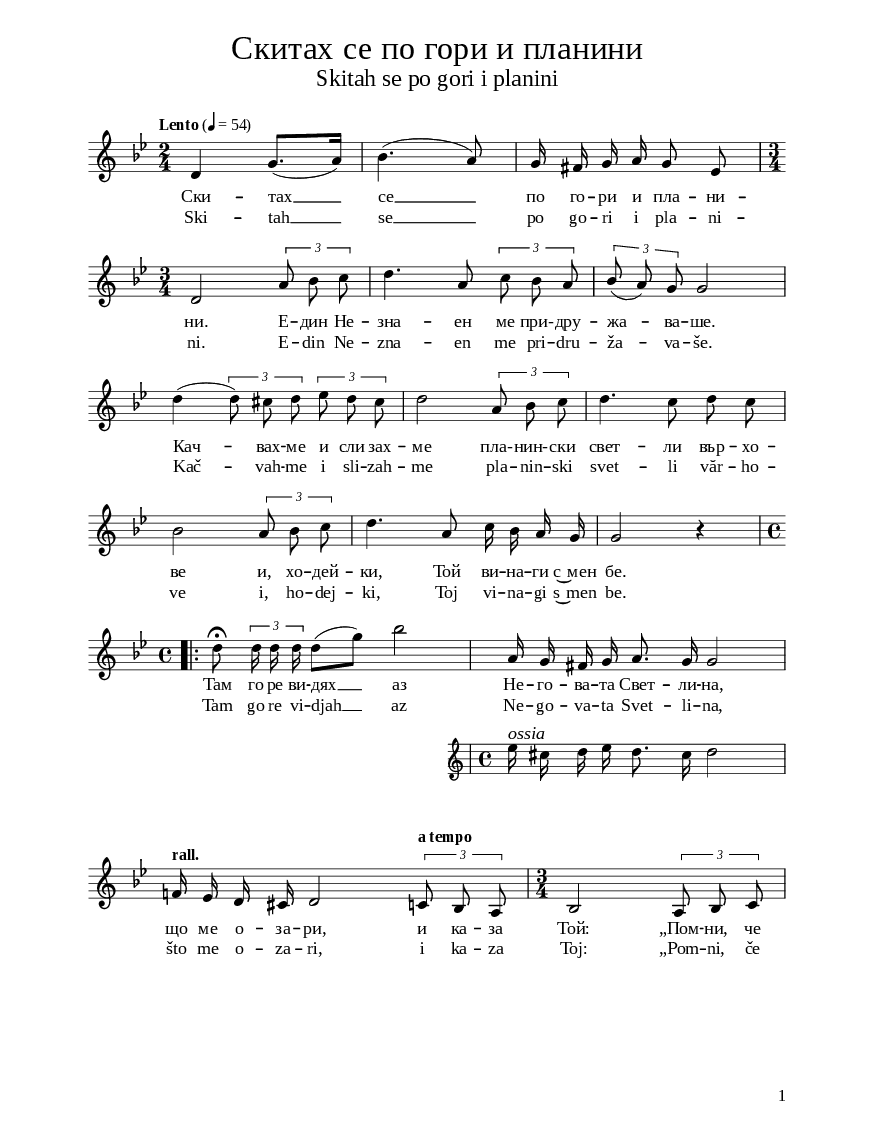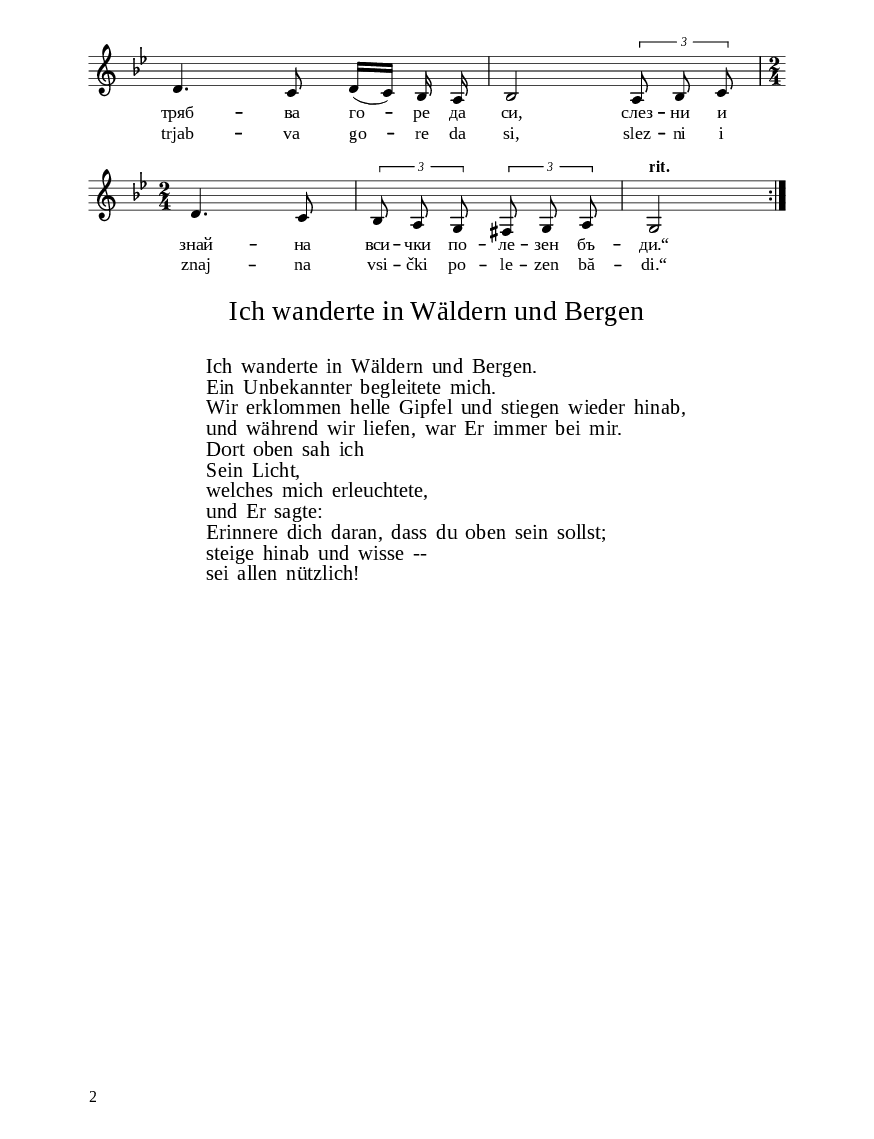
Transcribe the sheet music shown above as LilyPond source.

\version "2.24.1"

\include "include/globals.ily"

\bookpart {
  \label #'ref133
  \tocItem \markup "Скитах се по гори и планини – Skitah se po gori i planini"
  \include "include/bookpart-paper.ily"
  \score {
    \include "include/score-layout.ily"


    \new Voice \relative c' {
      \clef treble
      \key g \minor
      \time 2/4
      \tempoFunc "Lento" 4 "54"
      \autoBeamOff
      d4  g8. (  [a16] ) | % 2
      bes4. (  a8 ) | % 3
      g16  fis16  g16  a16  g8
      es8 \break | % 4
      \time 3/4  | % 4
      d2
      \tupletUp \times 2/3  {
        a'8   bes8  c8
      }
      | % 5
      d4.  a8
      \times 2/3  {
        c8   bes8  a8
      }
      | % 6

      \times 2/3  {
        \stemUp bes8 (   a8 )  g8
      } \stemNeutral
      g2 \break | % 7
      d'4 (
      \times 2/3  {
        d8 )   cis8  d8
      }

      \times 2/3  {
        es8   d8  cis8
      }
      | % 8
      d2
      \times 2/3  {
        a8   bes8  c8
      }
      | % 9
      d4.  c8  d8  c8 \break
      |
      bes2
      \times 2/3  {
        a8   bes8  c8
      }
      | % 11
      d4.  a8  c16  bes16
      a16  g16 | % 12
      g2 r4 \break \repeat volta 2 {
        | % 13
        \time 4/4  | % 13
        d'8 ^\fermata
        \times 2/3  {
          d16  d16  d16 ]
        }
        d8 ( [  g8 ) ]  bes2 | % 14
        <<
         

          \new Staff { \autoBeamOff e,16 ^\markup { \large \italic "ossia"} cis d e d8. cis16 d2 } |
 {
            a16  g16  fis16  g16 a8.  g16  g2
          }
        >>
        \break | % 15

        \tempo "rall." f!16 es16
        d16  cis16  d2
        \times 2/3  {
          \tempo "a tempo" c8 bes8
          a8
        }
        | % 16
        \time 3/4  | % 16
        bes2
        \times 2/3  {
          a8  bes8  c8
        }
        \break | % 17
        d4.  c8  d16 ( [  c16
        ) ]  bes16  a16 | % 18
        bes2
        \times 2/3  {
          a8   bes8  c8
        } \time 2/4 \break | % 19
        d4.  c8 |
        \times 2/3  {
          bes8   a8  g8
        }
        \times 2/3  {
          fis8   g8    a8
        } |
        \tempo "rit." g2

      }
    }

    \addlyrics {
      Ски -- тах __  се __  по го -- ри
      и пла -- ни -- ни. Е -- дин Не --
      зна -- ен ме "при-" -- дру -- жа  --
      ва -- ше. Кач -- вах -- ме и сли
      -- зах -- ме "пла-" -- "нин-" -- ски свет --
      ли вър -- хо -- ве и, хо -- дей --
      ки, Той ви -- на -- ги с~мен бе.
      Там го -- ре ви -- дях __  аз Не --
      го -- ва -- та Свет -- ли -- на, що
      ме о -- за -- ри, и ка -- за Той:
      „Пом -- ни, че тряб -- ва го --
      ре да си, слез -- ни и знай -- на
      вси -- чки по -- ле -- зен бъ --
      ди.“
    }
    \addlyrics {
      Ski -- tah __ se __ po go -- ri
      i pla -- ni -- ni. E -- din Ne --
      zna -- en me pri -- dru -- ža  --
      va -- še. Kač -- vah -- me i sli
      -- zah -- me pla -- nin -- ski svet --
      li văr -- ho -- ve i, ho -- dej --
      ki, Toj vi -- na -- gi s~men be.
      Tam go -- re vi -- djah __  az Ne --
      go -- va -- ta Svet -- li -- na, što
      me o -- za -- ri, i ka -- za Toj:
      „Pom -- ni, če trjab -- va go --
      re da si, slez -- ni i znaj -- na
      vsi -- čki po -- le -- zen bă --
      di.“
    }

    \header {
      title = \titleFunc "Скитах се по гори и планини" "Skitah se po gori i planini"
    }

    \midi{}

  } % score



  % include foreign translation(s) of the song
  \version "2.20.0"

\markup \fill-line { \fontsize #deTitleFontSize "Ich wanderte in Wäldern und Bergen" }
\markup \null
\markup \null
\markup \fontsize #deCoupletFontSize {
  \hspace #10
  \override #`(baseline-skip . ,deCoupletBaselineSkip)

  \column {
    \line { " " }


  \line { " " Ich wanderte in Wäldern und Bergen. }

  \line { " " Ein Unbekannter begleitete mich. }

  \line { " " Wir erklommen helle Gipfel und stiegen wieder hinab,  }

  \line { " " und während wir liefen, war Er immer bei mir.  }

  \line { " " Dort oben sah ich }

  \line { " " Sein Licht,  }

  \line { " " welches mich erleuchtete,  }

  \line { " " und Er sagte:  }

  \line { " " Erinnere dich daran, dass du oben sein sollst; }

  \line { " " steige hinab und wisse -- }

  \line { " " sei allen nützlich! }


  }
}


} % bookpart
